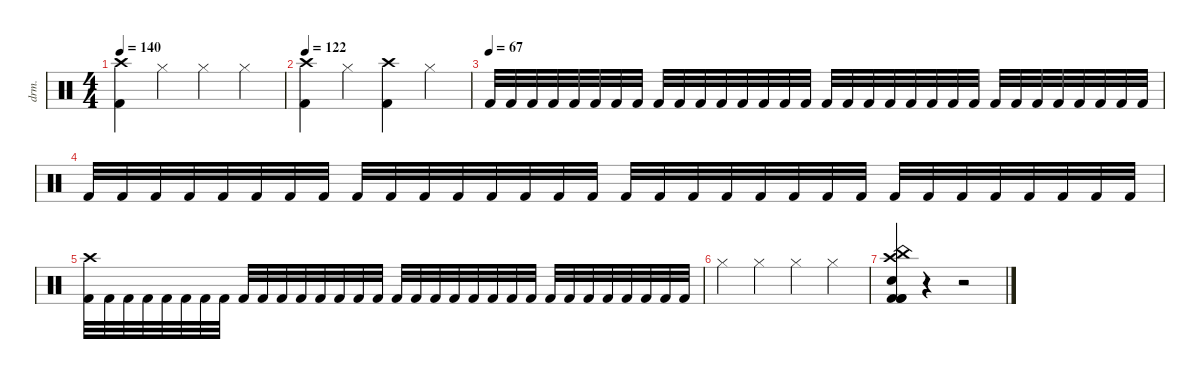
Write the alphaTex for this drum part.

\defaultSystemsLayout 4
\hideDynamics
\bracketExtendMode nobrackets
\otherSystemsTrackNameOrientation horizontal
\track ("Drums (Steven)" "drm.") {instrument percussion}
\staff {score}
\articulation defaults
\ts (4 4)
\tempo 140
\clef neutral
\ks c
("Kick (hit) 2" "Crash high (hit)").4{dy mf} "Hi-Hat (closed)".4 "Hi-Hat (closed)".4 "Hi-Hat (closed)".4 |
\tempo 122
("Kick (hit) 2" "Crash high (hit)").4 "Hi-Hat (closed)".4 ("Kick (hit) 2" "Crash high (hit)").4 "Hi-Hat (closed)".4 |
\tempo (67)
"Kick (hit) 2".32{dy f} "Kick (hit) 2".32 "Kick (hit) 2".32 "Kick (hit) 2".32 "Kick (hit) 2".32 "Kick (hit) 2".32 "Kick (hit) 2".32 "Kick (hit) 2".32 "Kick (hit) 2".32 "Kick (hit) 2".32 "Kick (hit) 2".32 "Kick (hit) 2".32 "Kick (hit) 2".32 "Kick (hit) 2".32 "Kick (hit) 2".32 "Kick (hit) 2".32 "Kick (hit) 2".32 "Kick (hit) 2".32 "Kick (hit) 2".32 "Kick (hit) 2".32 "Kick (hit) 2".32 "Kick (hit) 2".32 "Kick (hit) 2".32 "Kick (hit) 2".32 "Kick (hit) 2".32 "Kick (hit) 2".32 "Kick (hit) 2".32 "Kick (hit) 2".32 "Kick (hit) 2".32 "Kick (hit) 2".32 "Kick (hit) 2".32 "Kick (hit) 2".32 |
"Kick (hit) 2".32 "Kick (hit) 2".32 "Kick (hit) 2".32 "Kick (hit) 2".32 "Kick (hit) 2".32 "Kick (hit) 2".32 "Kick (hit) 2".32 "Kick (hit) 2".32 "Kick (hit) 2".32 "Kick (hit) 2".32 "Kick (hit) 2".32 "Kick (hit) 2".32 "Kick (hit) 2".32 "Kick (hit) 2".32 "Kick (hit) 2".32 "Kick (hit) 2".32 "Kick (hit) 2".32 "Kick (hit) 2".32 "Kick (hit) 2".32 "Kick (hit) 2".32 "Kick (hit) 2".32 "Kick (hit) 2".32 "Kick (hit) 2".32 "Kick (hit) 2".32 "Kick (hit) 2".32 "Kick (hit) 2".32 "Kick (hit) 2".32 "Kick (hit) 2".32 "Kick (hit) 2".32 "Kick (hit) 2".32 "Kick (hit) 2".32 "Kick (hit) 2".32 |
("Crash high (hit)" "Kick (hit) 2").32 "Kick (hit) 2".32 "Kick (hit) 2".32 "Kick (hit) 2".32 "Kick (hit) 2".32 "Kick (hit) 2".32 "Kick (hit) 2".32 "Kick (hit) 2".32 "Kick (hit) 2".32 "Kick (hit) 2".32 "Kick (hit) 2".32 "Kick (hit) 2".32 "Kick (hit) 2".32 "Kick (hit) 2".32 "Kick (hit) 2".32 "Kick (hit) 2".32 "Kick (hit) 2".32 "Kick (hit) 2".32 "Kick (hit) 2".32 "Kick (hit) 2".32 "Kick (hit) 2".32 "Kick (hit) 2".32 "Kick (hit) 2".32 "Kick (hit) 2".32 "Kick (hit) 2".32 "Kick (hit) 2".32 "Kick (hit) 2".32 "Kick (hit) 2".32 "Kick (hit) 2".32 "Kick (hit) 2".32 "Kick (hit) 2".32 "Kick (hit) 2".32 |
"Hi-Hat (closed)".4 "Hi-Hat (closed)".4 "Hi-Hat (closed)".4 "Hi-Hat (closed)".4 |
("China (hit)" "Crash high (hit)" "Snare (hit) 2" "Kick (hit) 2" "Kick (hit) 2" "Kick (hit) 2").4 r.4 r.2
